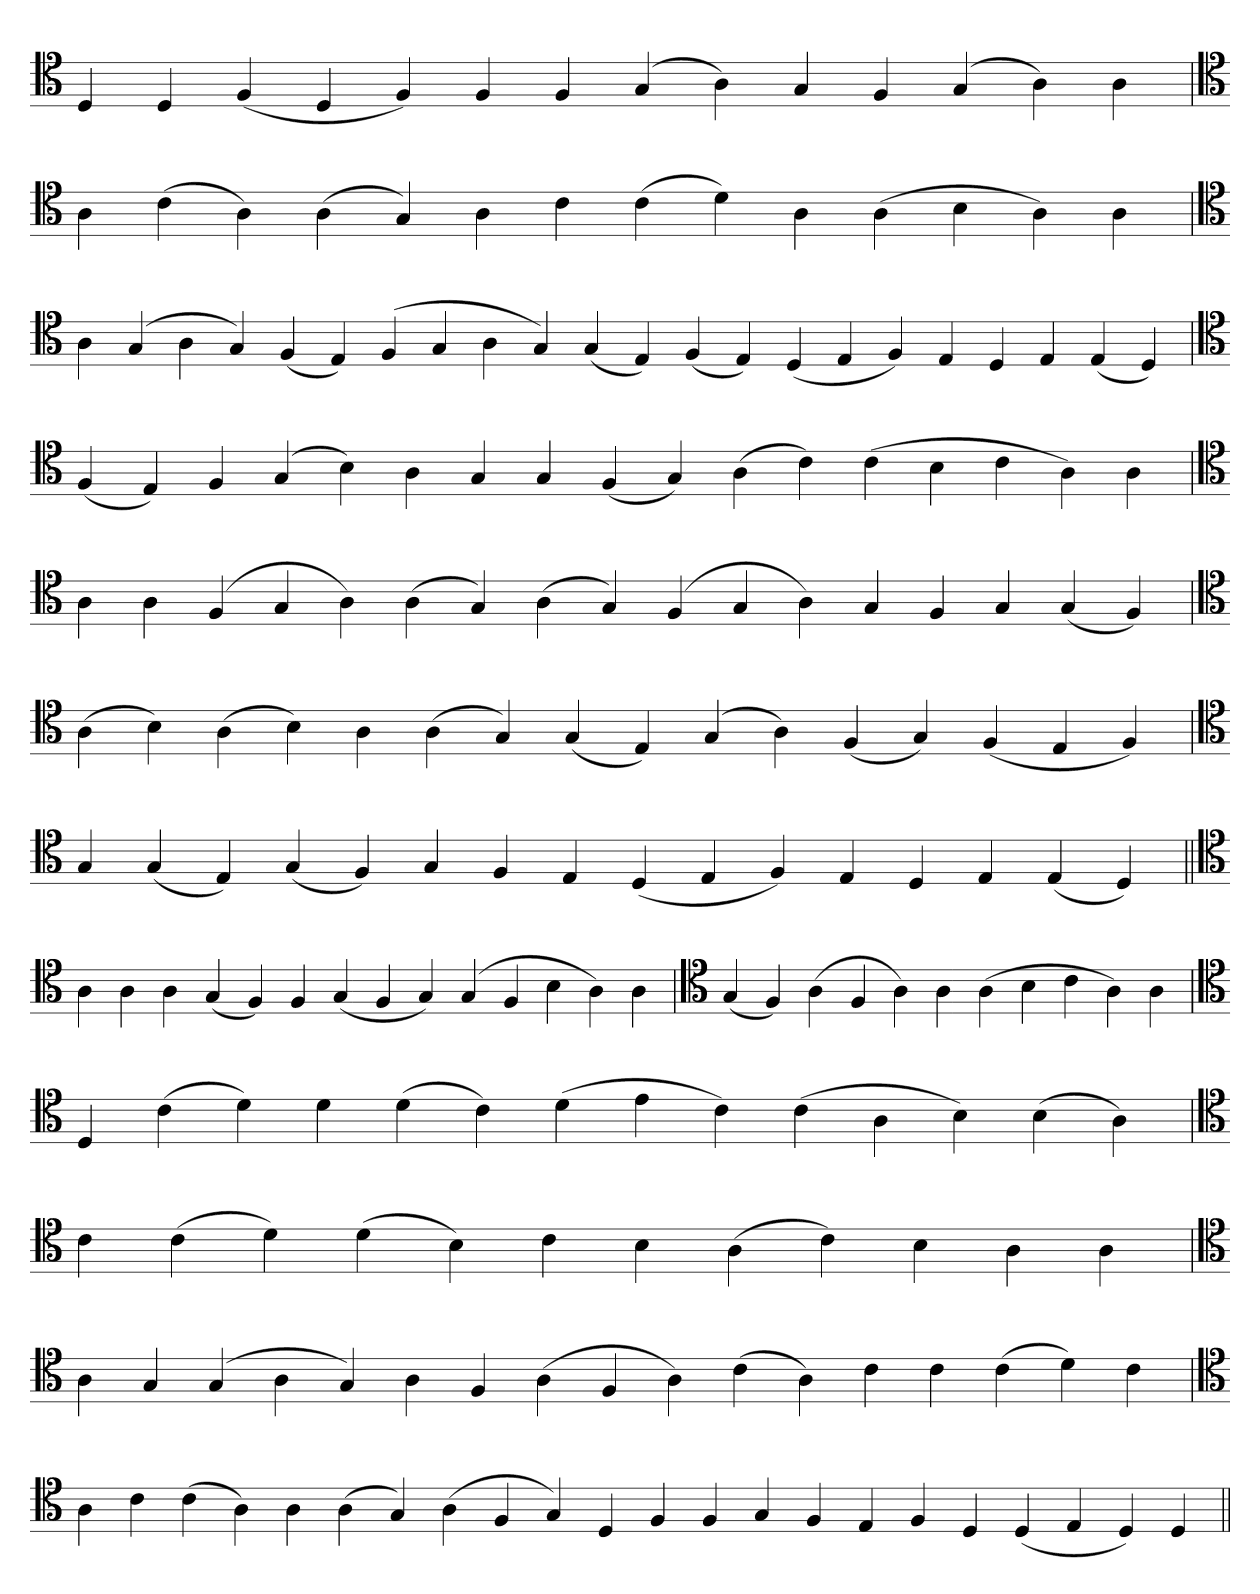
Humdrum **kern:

**kern
*part1
*staff1
*clefC4
=
4D
4D
(4F
4D
4F)
4F
4F
(4G
4A)
4G
4F
(4G
4A)
4A
=`
*clefC4
4A
(4c
4A)
(4A
4G)
4A
4c
(4c
4d)
4A
(4A
4B
4A)
4A
='
*clefC4
4A
(4G
4A
4G)
(4F
4E)
(4F
4G
4A
4G)
(4G
4E)
(4F
4E)
(4D
4E
4F)
4E
4D
4E
(4E
4D)
=
*clefC4
(4F
4E)
4F
(4G
4B)
4A
4G
4G
(4F
4G)
(4A
4c)
(4c
4B
4c
4A)
4A
=`
*clefC4
4A
4A
(4F
4G
4A)
(4A
4G)
(4A
4G)
(4F
4G
4A)
4G
4F
4G
(4G
4F)
=
*clefC4
(4A
4B)
(4A
4B)
4A
(4A
4G)
(4G
4E)
(4G
4A)
(4F
4G)
(4F
4E
4F)
=`
*clefC4
4G
(4G
4E)
(4G
4F)
4G
4F
4E
(4D
4E
4F)
4E
4D
4E
(4E
4D)
=||
*clefC4
4A
4A
4A
(4G
4F)
4F
(4G
4F
4G)
(4G
4F
4B
4A)
4A
=`
*clefC4
(4G
4F)
(4A
4F
4A)
4A
(4A
4B
4c
4A)
4A
=
*clefC4
4D
(4c
4d)
4d
(4d
4c)
(4d
4e
4c)
(4c
4A
4B)
(4B
4A)
=`
*clefC4
4c
(4c
4d)
(4d
4B)
4c
4B
(4A
4c)
4B
4A
4A
=
*clefC4
4A
4G
(4G
4A
4G)
4A
4F
(4A
4F
4A)
(4c
4A)
4c
4c
(4c
4d)
4c
=`
*clefC4
4A
4c
(4c
4A)
4A
(4A
4G)
(4A
4F
4G)
4D
4F
4F
4G
4F
4E
4F
4D
(4D
4E
4D)
4D
=||
*-
